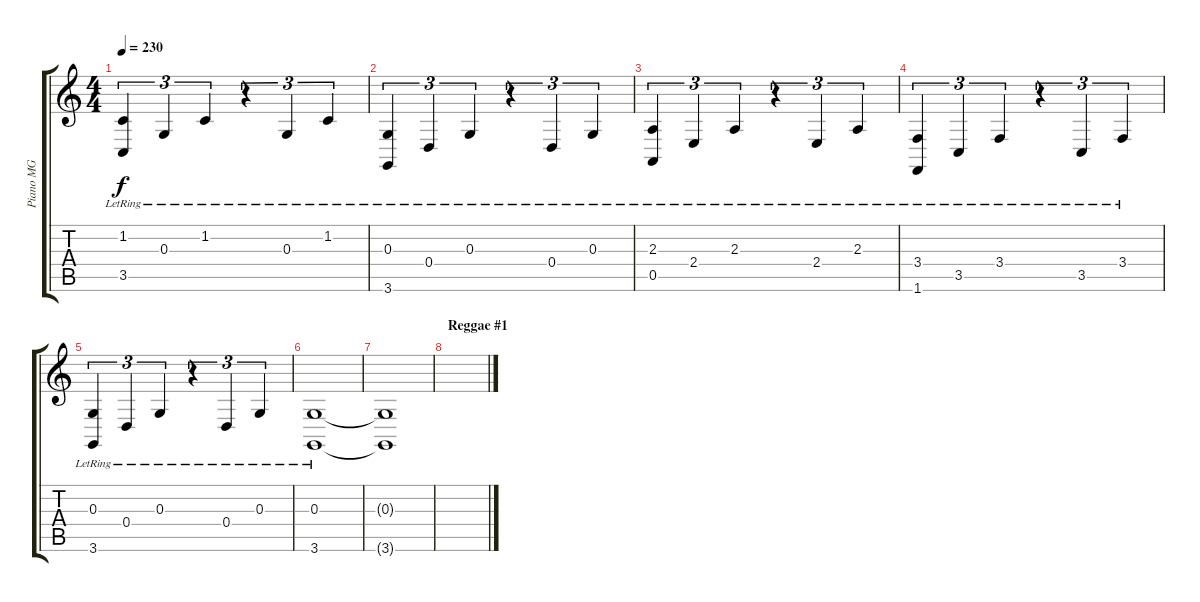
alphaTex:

\track ("Piano MG" "Piano MG") {instrument acousticgrandpiano}
\staff {score tabs}
\tuning (E4 B3 G3 D3 A2 E2) {hide}
\ts (4 4)
\tempo 230
\clef g2
\ks c
(1.2{lr} 3.5{lr}).4{tu (3 2) dy f} 0.3{lr}.4{tu (3 2)} 1.2{lr}.4{tu (3 2)} r.4{tu (3 2)} 0.3{lr}.4{tu (3 2)} 1.2{lr}.4{tu (3 2)} |
(0.3{lr} 3.6{lr}).4{tu (3 2)} 0.4{lr}.4{tu (3 2)} 0.3{lr}.4{tu (3 2)} r.4{tu (3 2)} 0.4{lr}.4{tu (3 2)} 0.3{lr}.4{tu (3 2)} |
(2.3{lr} 0.5{lr}).4{tu (3 2)} 2.4{lr}.4{tu (3 2)} 2.3{lr}.4{tu (3 2)} r.4{tu (3 2)} 2.4{lr}.4{tu (3 2)} 2.3{lr}.4{tu (3 2)} |
(3.4{lr} 1.6).4{tu (3 2)} 3.5{lr}.4{tu (3 2)} 3.4{lr}.4{tu (3 2)} r.4{tu (3 2)} 3.5{lr}.4{tu (3 2)} 3.4{lr}.4{tu (3 2)} |
(0.3{lr} 3.6{lr}).4{tu (3 2)} 0.4{lr}.4{tu (3 2)} 0.3{lr}.4{tu (3 2)} r.4{tu (3 2)} 0.4{lr}.4{tu (3 2)} 0.3{lr}.4{tu (3 2)} |
(0.3{lr} 3.6{lr}).1 |
(0.3{t} 3.6{t}).1 |
\section ("" "Reggae #1")
